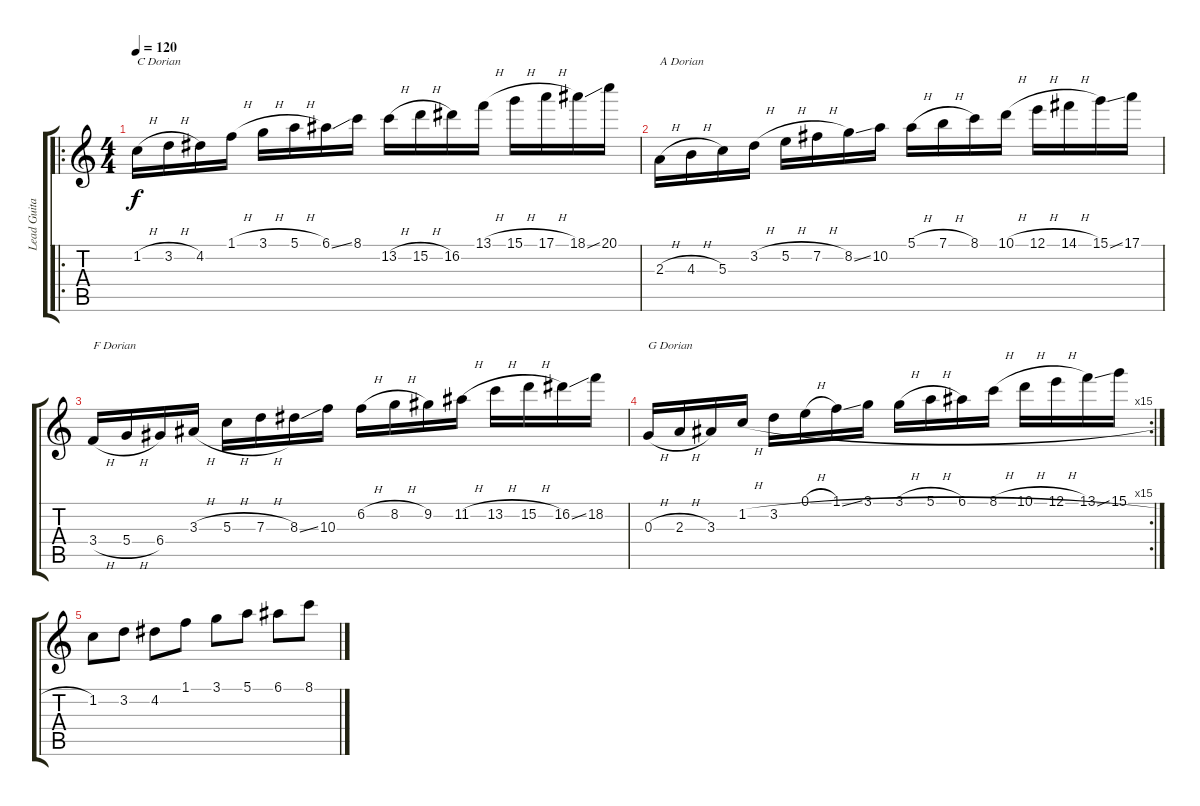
\track ("Lead Guitar" "Lead Guita") {instrument distortionguitar}
\staff {score tabs}
\tuning (E4 B3 G3 D3 A2 E2) {hide}
\ro
\ts (4 4)
\tempo 120
\clef g2
\ks c
1.2{h}.16{txt "C Dorian" dy f instrument distortionguitar} 3.2{h}.16 4.2.16 1.1{h}.16 3.1{h}.16 5.1{h}.16 6.1{ss}.16 8.1.16 13.2{h}.16 15.2{h}.16 16.2.16 13.1{h}.16 15.1{h}.16 17.1{h}.16 18.1{ss}.16 20.1.16 |
2.3{h}.16{txt "A Dorian"} 4.3{h}.16 5.3.16 3.2{h}.16 5.2{h}.16 7.2{h}.16 8.2{ss}.16 10.2.16 5.1{h}.16 7.1{h}.16 8.1.16 10.1{h}.16 12.1{h}.16 14.1{h}.16 15.1{ss}.16 17.1.16 |
3.4{h}.16{txt "F Dorian"} 5.4{h}.16 6.4.16 3.3{h}.16 5.3{h}.16 7.3{h}.16 8.3{ss}.16 10.3.16 6.2{h}.16 8.2{h}.16 9.2.16 11.2{h}.16 13.2{h}.16 15.2{h}.16 16.2{ss}.16 18.2.16 |
\rc 15
0.3{h}.16{txt "G Dorian"} 2.3{h}.16 3.3.16 1.2{h}.16 3.2{h}.16 0.1{h}.16 1.1{ss}.16 3.1.16 3.1{h}.16 5.1{h}.16 6.1.16 8.1{h}.16 10.1{h}.16 12.1{h}.16 13.1{ss}.16 15.1.16 |
1.2.8{volume 10} 3.2.8 4.2.8 1.1.8 3.1.8 5.1.8 6.1.8 8.1.8
